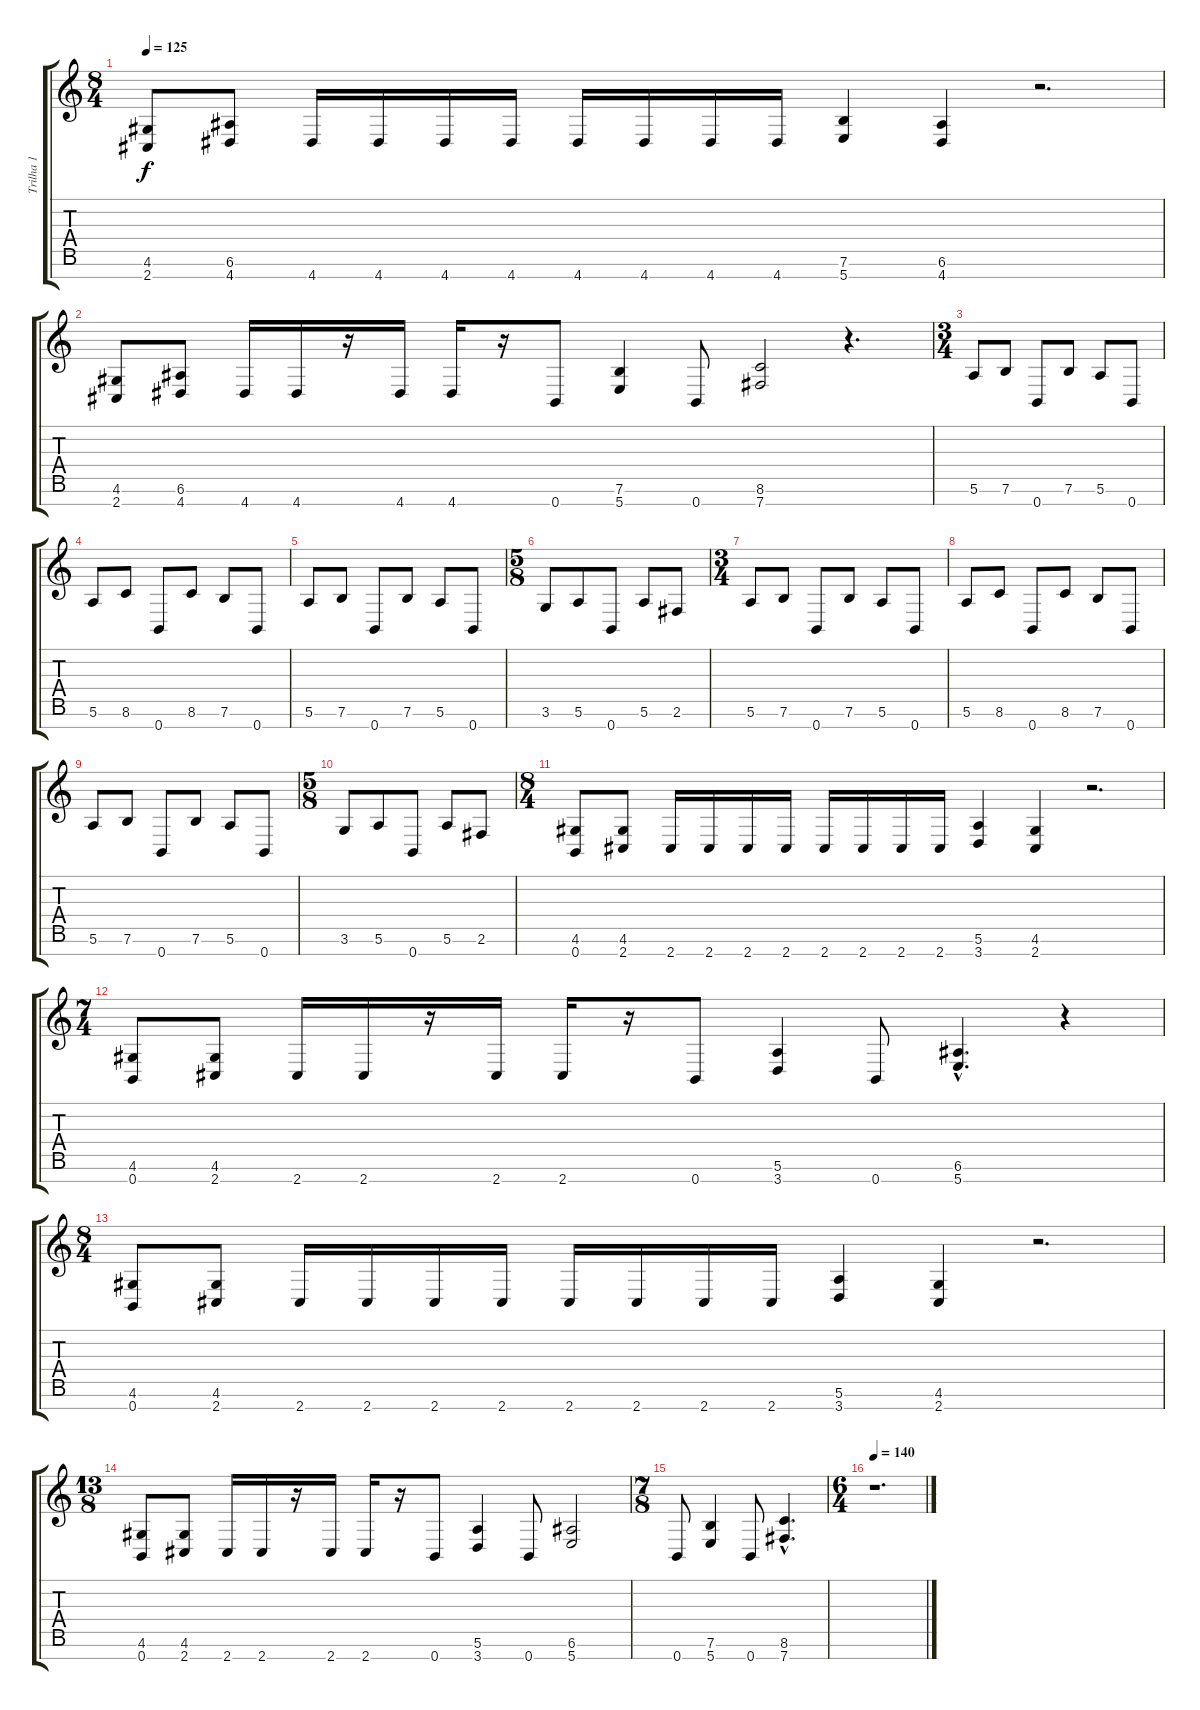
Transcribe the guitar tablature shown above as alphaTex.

\track ("Trilha 1" "Trilha 1") {instrument distortionguitar}
\staff {score tabs}
\tuning (E4 B3 G3 D3 A2 E2 B1) {hide}
\ts (8 4)
\tempo 125
\clef g2
\ks c
(4.6 2.7).8{dy f} (6.6 4.7).8 4.7.16 4.7.16 4.7.16 4.7.16 4.7.16 4.7.16 4.7.16 4.7.16 (7.6 5.7).4 (6.6 4.7).4 r.2{d} |
(4.6 2.7).8 (6.6 4.7).8 4.7.16 4.7.16 r.16 4.7.16 4.7.16 r.16 0.7.8 (7.6 5.7).4 0.7.8 (8.6 7.7).2 r.4{d} |
\ts (3 4)
5.6.8 7.6.8 0.7.8 7.6.8 5.6.8 0.7.8 |
5.6.8 8.6.8 0.7.8 8.6.8 7.6.8 0.7.8 |
5.6.8 7.6.8 0.7.8 7.6.8 5.6.8 0.7.8 |
\ts (5 8)
3.6.8 5.6.8 0.7.8 5.6.8 2.6.8 |
\ts (3 4)
5.6.8 7.6.8 0.7.8 7.6.8 5.6.8 0.7.8 |
5.6.8 8.6.8 0.7.8 8.6.8 7.6.8 0.7.8 |
5.6.8 7.6.8 0.7.8 7.6.8 5.6.8 0.7.8 |
\ts (5 8)
3.6.8 5.6.8 0.7.8 5.6.8 2.6.8 |
\ts (8 4)
(4.6 0.7).8 (4.6 2.7).8 2.7.16 2.7.16 2.7.16 2.7.16 2.7.16 2.7.16 2.7.16 2.7.16 (5.6 3.7).4 (4.6 2.7).4 r.2{d} |
\ts (7 4)
(4.6 0.7).8 (4.6 2.7).8 2.7.16 2.7.16 r.16 2.7.16 2.7.16 r.16 0.7.8 (5.6 3.7).4 0.7.8 (6.6{hac} 5.7{hac}).4{d} r.4 |
\ts (8 4)
(4.6 0.7).8 (4.6 2.7).8 2.7.16 2.7.16 2.7.16 2.7.16 2.7.16 2.7.16 2.7.16 2.7.16 (5.6 3.7).4 (4.6 2.7).4 r.2{d} |
\ts (13 8)
(4.6 0.7).8 (4.6 2.7).8 2.7.16 2.7.16 r.16 2.7.16 2.7.16 r.16 0.7.8 (5.6 3.7).4 0.7.8 (6.6 5.7).2 |
\ts (7 8)
0.7.8 (7.6 5.7).4 0.7.8 (8.6{hac} 7.7{hac}).4{d} |
\ts (6 4)
\tempo 140
r.1{d}
